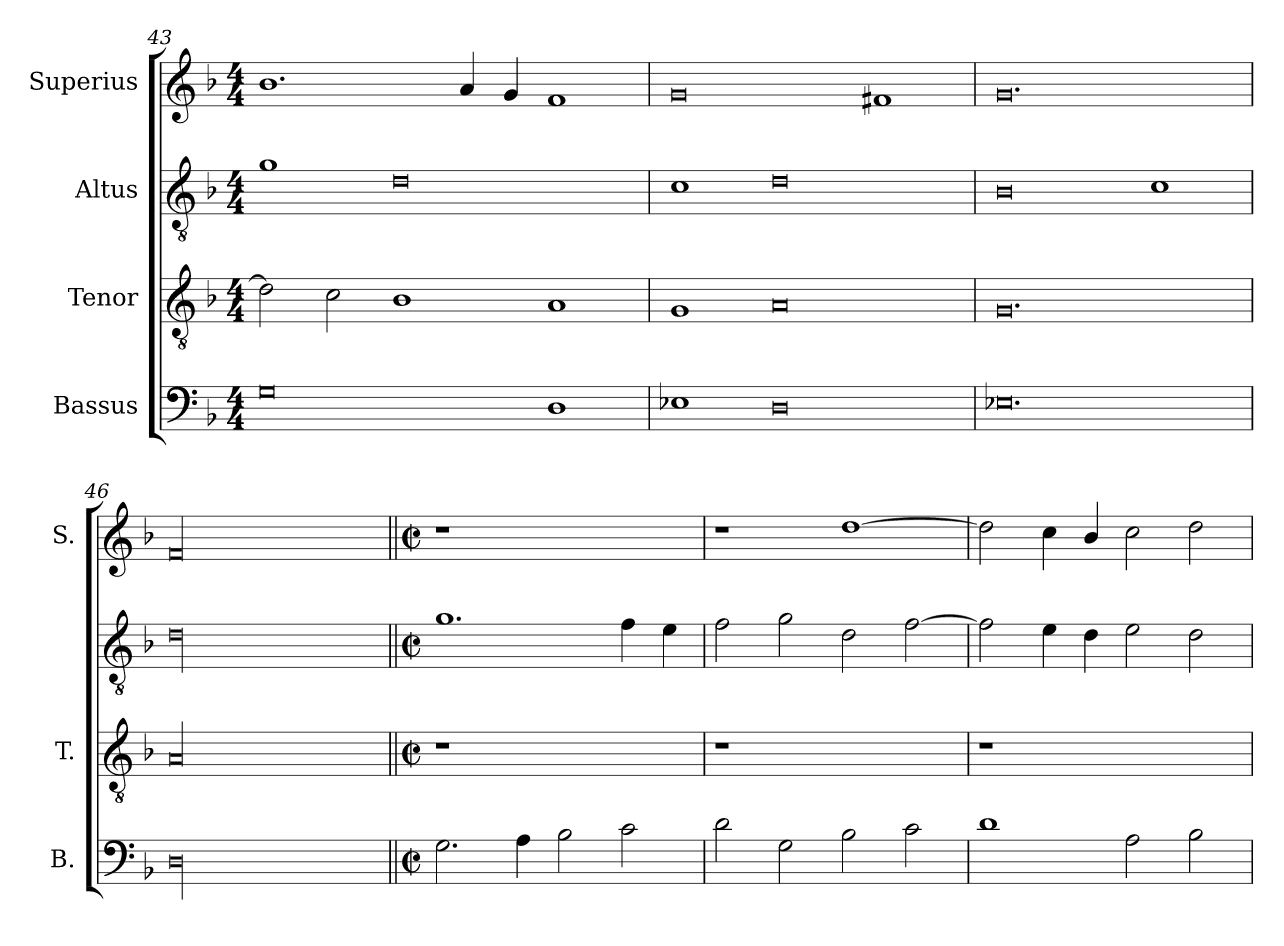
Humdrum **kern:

**kern	**kern	**kern	**kern
*part4	*part3	*part2	*part1
*staff4	*staff3	*staff2	*staff1
*I"Bassus	*I"Tenor	*I"Altus	*I"Superius
*I'B.	*I'T.	*	*I'S.
*clefF4	*clefGv2	*clefGv2	*clefG2
*	*ITrd7c12	*ITrd7c12	*
*k[b-]	*k[b-]	*k[b-]	*k[b-]
*F:	*F:	*F:	*F:
*M4/4	*M4/4	*M4/4	*M4/4
=43	=43	=43	=43
0Gi	2Di\]	1Gi	1.b-i
.	2Ci\	.	.
.	1BB-i	0Di	.
.	.	.	4ai/
.	.	.	4gi/
1Di	1AAi	.	1fi
!!LO:LB:g=z
=44	=44	=44	=44
1E-Xi	1GGi	1Ci	0gi
0Di	0AAi	0Di	.
.	.	.	1f#Xi
=45	=45	=45	=45
0.E-Xi	0.GGi	0BB-i	0.gi
.	.	1Ci	.
=46	=46	=46	=46
00Di	00AAi	00Di	00fi
!!LO:LB:g=z
=47||	=47||	=47||	=47||
*M2/2	*M2/2	*M2/2	*M2/2
*met(c|)	*met(c|)	*met(c|)	*met(c|)
!	!LO:N:vis=1	!	!LO:N:vis=1
2.Gi\	1r	1.Gi	1r
4Ai\	.	.	.
2B-i\	1ryy	.	1ryy
2ci\	.	4Fi\	.
.	.	4Ei\	.
=48	=48	=48	=48
!	!LO:N:vis=1	!	!
2di\	1r	2Fi\	1r
2Gi\	.	2Gi\	.
2B-i\	1ryy	2Di\	[>1ddi
2ci\	.	[>2Fi\	.
=49	=49	=49	=49
!	!LO:N:vis=1	!	!
1di	1r	2Fi\]	2ddi\]
.	.	4Ei\	4cci\
.	.	4Di\	4b-i/
2Ai\	1ryy	2Ei\	2cci\
2B-i\	.	2Di\	2ddi\
=	=	=	=
*-	*-	*-	*-
